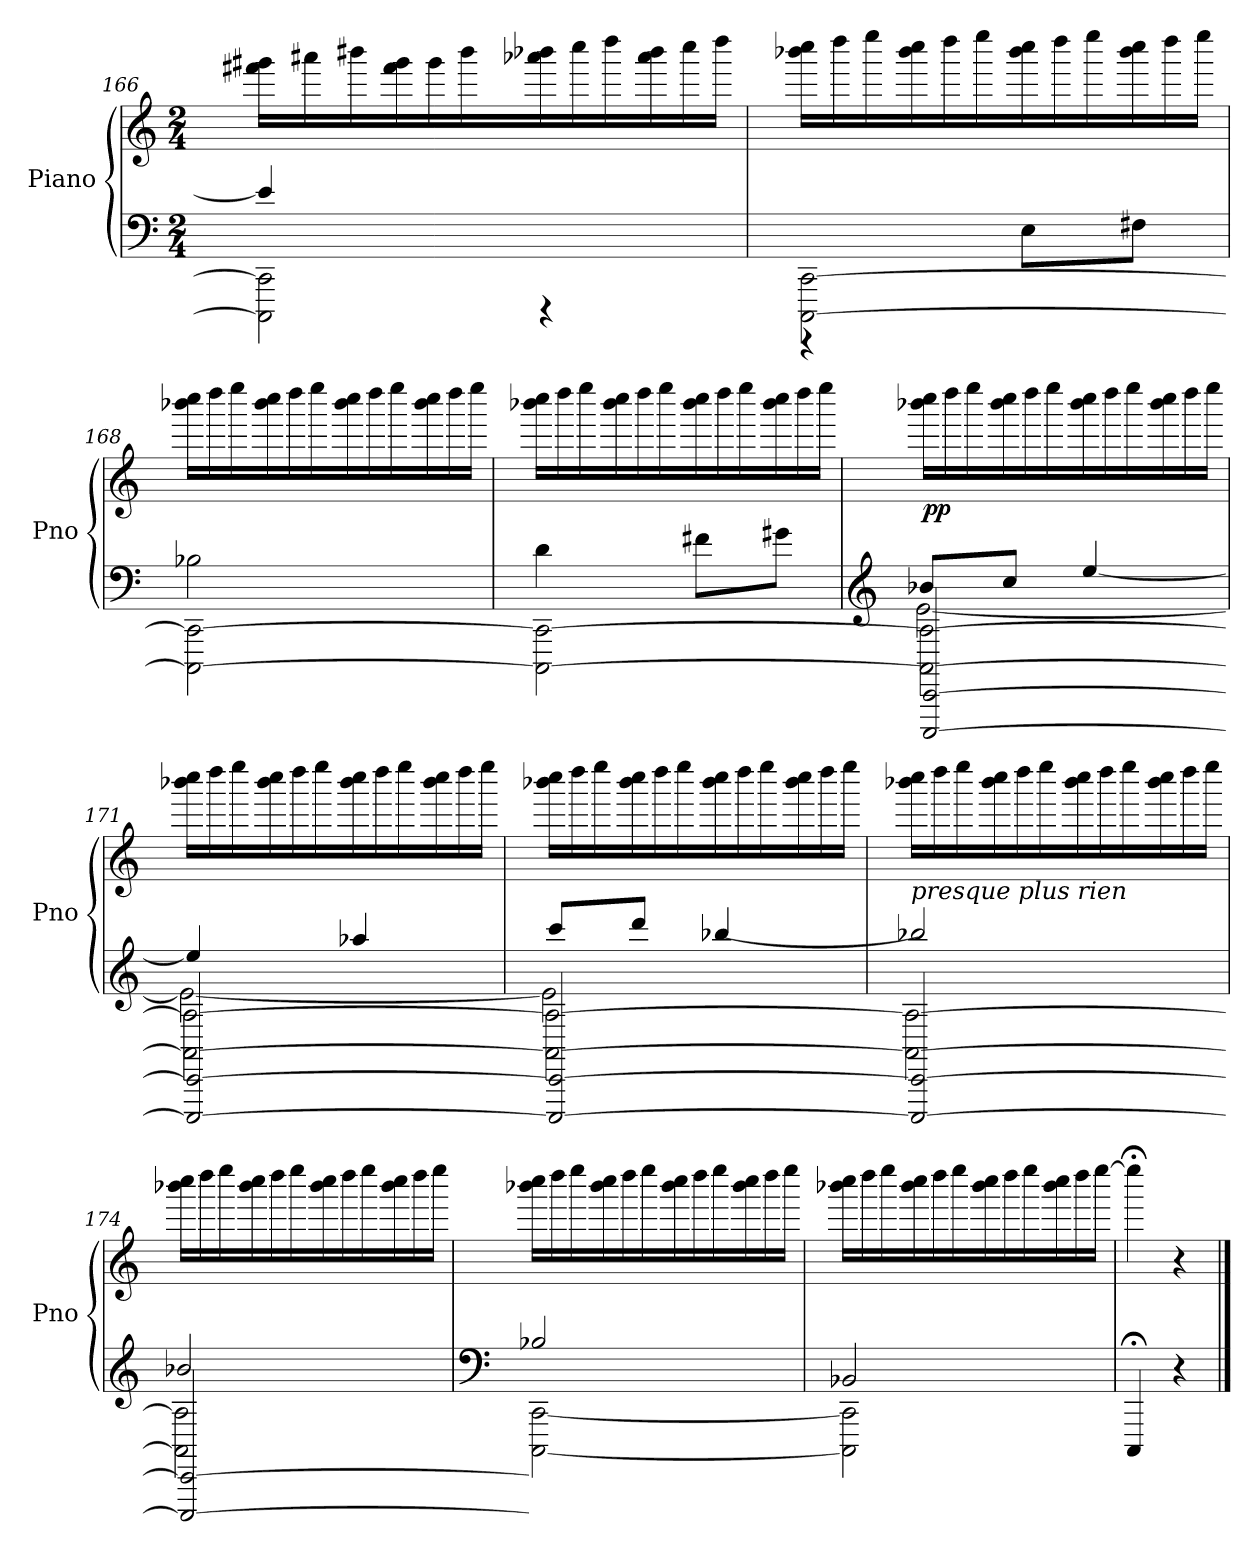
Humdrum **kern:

**kern	**kern	**dynam
*part1	*part1	*part1
*staff2	*staff1	*staff1/2
*I"Piano	*	*
*I'Pno	*	*
*clefF4	*clefG2	*
*k[]	*k[]	*
*M2/4	*M2/4	*
=166	=166	=166
*^	*	*
*	*	*Xtuplet	*
2CCC\] 2CC\]	4e/]	24fff#X\ 24ggg#X\LL	.
.	.	24aaa#X\	.
.	.	24bbb#X\	.
.	.	24fff#\ 24ggg#\	.
.	.	24ggg#\	.
.	.	24bbb#\	.
.	4r	24aaa-X\ 24bbb-X\	.
.	.	24cccc\	.
.	.	24dddd\	.
.	.	24aaa-\ 24bbb-\	.
.	.	24cccc\	.
.	.	24dddd\JJ	.
!!LO:LB:g=z
=167	=167	=167	=167
[2CCC\ [2CC\	4r	24bbb-X\ 24cccc\LL	.
.	.	24dddd\	.
.	.	24eeee\	.
.	.	24bbb-\ 24cccc\	.
.	.	24dddd\	.
.	.	24eeee\	.
!	!	!	!LO:DY:a=2
!	!	!	!LO:DY:n=1:a=2
.	8E\L	24bbb-\ 24cccc\	other-dynamics p
.	.	24dddd\	.
.	.	24eeee\	.
.	8F#X\J	24bbb-\ 24cccc\	.
.	.	24dddd\	.
.	.	24eeee\JJ	.
=168	=168	=168	=168
2CCC\_ 2CC\_	2B-X\	24bbb-X\ 24cccc\LL	.
.	.	24dddd\	.
.	.	24eeee\	.
.	.	24bbb-\ 24cccc\	.
.	.	24dddd\	.
.	.	24eeee\	.
.	.	24bbb-\ 24cccc\	.
.	.	24dddd\	.
.	.	24eeee\	.
.	.	24bbb-\ 24cccc\	.
.	.	24dddd\	.
.	.	24eeee\JJ	.
=169	=169	=169	=169
2CCC\_ 2CC\_	4d\	24bbb-X\ 24cccc\LL	.
.	.	24dddd\	.
.	.	24eeee\	.
.	.	24bbb-\ 24cccc\	.
.	.	24dddd\	.
.	.	24eeee\	.
.	8f#X\L	24bbb-\ 24cccc\	.
.	.	24dddd\	.
.	.	24eeee\	.
.	8g#X\J	24bbb-\ 24cccc\	.
.	.	24dddd\	.
.	.	24eeee\JJ	.
*v	*v	*	*
!!LO:LB:g=z
=170	=170	=170
*clefG2	*	*
*^	*	*
*	*^	*	*
*	*	*^	*	*
!	!	!	!	!	!LO:DY:b
2CCC/_ 2CC/_	8b-X/L	[2AA\ [2A\	[2e\	24bbb-X\ 24cccc\LL	pp
.	.	.	.	24dddd\	.
.	.	.	.	24eeee\	.
.	8cc/J	.	.	24bbb-\ 24cccc\	.
.	.	.	.	24dddd\	.
.	.	.	.	24eeee\	.
.	[4ee/	.	.	24bbb-\ 24cccc\	.
.	.	.	.	24dddd\	.
.	.	.	.	24eeee\	.
.	.	.	.	24bbb-\ 24cccc\	.
.	.	.	.	24dddd\	.
.	.	.	.	24eeee\JJ	.
=171	=171	=171	=171	=171	=171
2CCC/_ 2CC/_	4ee/]	2AA\_ 2A\_	2e\_	24bbb-X\ 24cccc\LL	.
.	.	.	.	24dddd\	.
.	.	.	.	24eeee\	.
.	.	.	.	24bbb-\ 24cccc\	.
.	.	.	.	24dddd\	.
.	.	.	.	24eeee\	.
.	4aa-X/	.	.	24bbb-\ 24cccc\	.
.	.	.	.	24dddd\	.
.	.	.	.	24eeee\	.
.	.	.	.	24bbb-\ 24cccc\	.
.	.	.	.	24dddd\	.
.	.	.	.	24eeee\JJ	.
=172	=172	=172	=172	=172	=172
2CCC/_ 2CC/_	8ccc/L	2AA\_ 2A\_	2e\]	24bbb-X\ 24cccc\LL	.
.	.	.	.	24dddd\	.
.	.	.	.	24eeee\	.
.	8ddd/J	.	.	24bbb-\ 24cccc\	.
.	.	.	.	24dddd\	.
.	.	.	.	24eeee\	.
.	[4bb-X/	.	.	24bbb-\ 24cccc\	.
.	.	.	.	24dddd\	.
.	.	.	.	24eeee\	.
.	.	.	.	24bbb-\ 24cccc\	.
.	.	.	.	24dddd\	.
.	.	.	.	24eeee\JJ	.
*	*	*v	*v	*	*
=173	=173	=173	=173	=173
!LO:TX:i:t=presque plus rien	!	!	!	!
2CCC/_ 2CC/_	2bb-X/]	2AA\_ 2A\_	24bbb-X\ 24cccc\LL	.
.	.	.	24dddd\	.
.	.	.	24eeee\	.
.	.	.	24bbb-\ 24cccc\	.
.	.	.	24dddd\	.
.	.	.	24eeee\	.
.	.	.	24bbb-\ 24cccc\	.
.	.	.	24dddd\	.
.	.	.	24eeee\	.
.	.	.	24bbb-\ 24cccc\	.
.	.	.	24dddd\	.
.	.	.	24eeee\JJ	.
!!LO:PB:g=z
=174	=174	=174	=174	=174
2CCC/_ 2CC/_	2b-X/	2AA\] 2A\]	24bbb-X\ 24cccc\LL	.
.	.	.	24dddd\	.
.	.	.	24eeee\	.
.	.	.	24bbb-\ 24cccc\	.
.	.	.	24dddd\	.
.	.	.	24eeee\	.
.	.	.	24bbb-\ 24cccc\	.
.	.	.	24dddd\	.
.	.	.	24eeee\	.
.	.	.	24bbb-\ 24cccc\	.
.	.	.	24dddd\	.
.	.	.	24eeee\JJ	.
*v	*v	*v	*	*
=175	=175	=175
*clefF4	*	*
*^	*	*
2B-X/	2CCC\_ 2CC\_	24bbb-X\ 24cccc\LL	.
.	.	24dddd\	.
.	.	24eeee\	.
.	.	24bbb-\ 24cccc\	.
.	.	24dddd\	.
.	.	24eeee\	.
.	.	24bbb-\ 24cccc\	.
.	.	24dddd\	.
.	.	24eeee\	.
.	.	24bbb-\ 24cccc\	.
.	.	24dddd\	.
.	.	24eeee\JJ	.
=176	=176	=176	=176
2BB-X/	2CCC\] 2CC\]	24bbb-X\ 24cccc\LL	.
.	.	24dddd\	.
.	.	24eeee\	.
.	.	24bbb-\ 24cccc\	.
.	.	24dddd\	.
.	.	24eeee\	.
.	.	24bbb-\ 24cccc\	.
.	.	24dddd\	.
.	.	24eeee\	.
.	.	24bbb-\ 24cccc\	.
.	.	24dddd\	.
.	.	[24eeee\JJ	.
*v	*v	*	*
=177	=177	=177
4CCC;</	4eeee;<\]	.
4r	4r	.
==	==	==
*-	*-	*-
